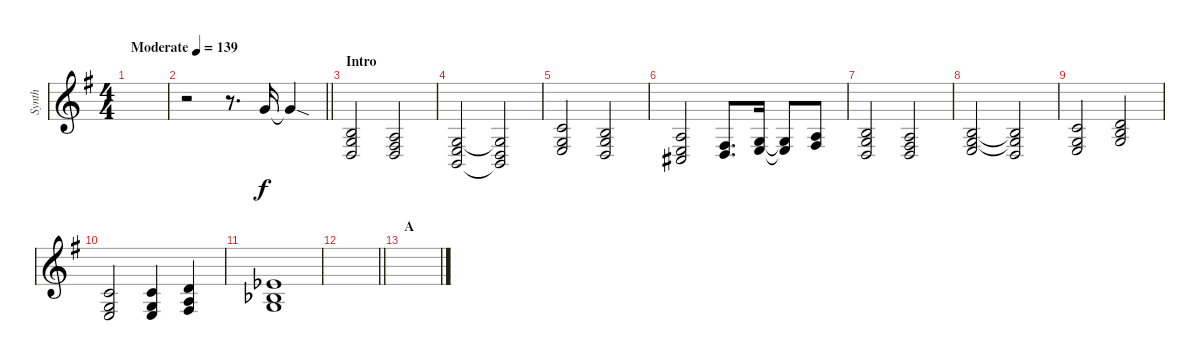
\track ("Synth" "Synth") {instrument lead2sawtooth}
\staff {score}
\tuning (E4 B3 G3 D3 A2 D2) {hide}
\ts (4 4)
\tempo (139 "Moderate")
\clef g2
\ks g
|
\barLineRight lightlight
r.2 r.8{d} 3.1.16 3.1{sod t}.4 |
\section ("" "Intro")
(0.2 0.3 0.4).2 (2.3 0.4 9.5).2 |
(0.3 2.4 2.5).2 (0.3{t} 0.4 2.5{t}).2 |
(1.2 0.3 2.4).2 (0.2 0.3 0.4).2 |
(2.3 2.4 4.5).2 (0.4 9.5).8{d} (0.3 2.4).16 (0.3{t} 2.4{t}).8 (2.3 4.4).8 |
(0.2 0.3 0.4).2 (2.3 4.4 5.5).2 |
(0.2 0.3 2.4).2 (0.2{t} 0.3{t} 0.4).2 |
(1.2 0.3 2.4).2 (3.2 4.3 5.4).2 |
(1.2 0.3 2.4).2 (1.2 0.3 2.4).4 (3.2 2.3 4.4).4 |
(4.2{acc b} 0.3 8.4{acc b}).1 |
\barLineRight lightlight
|
\section ("" "A")
